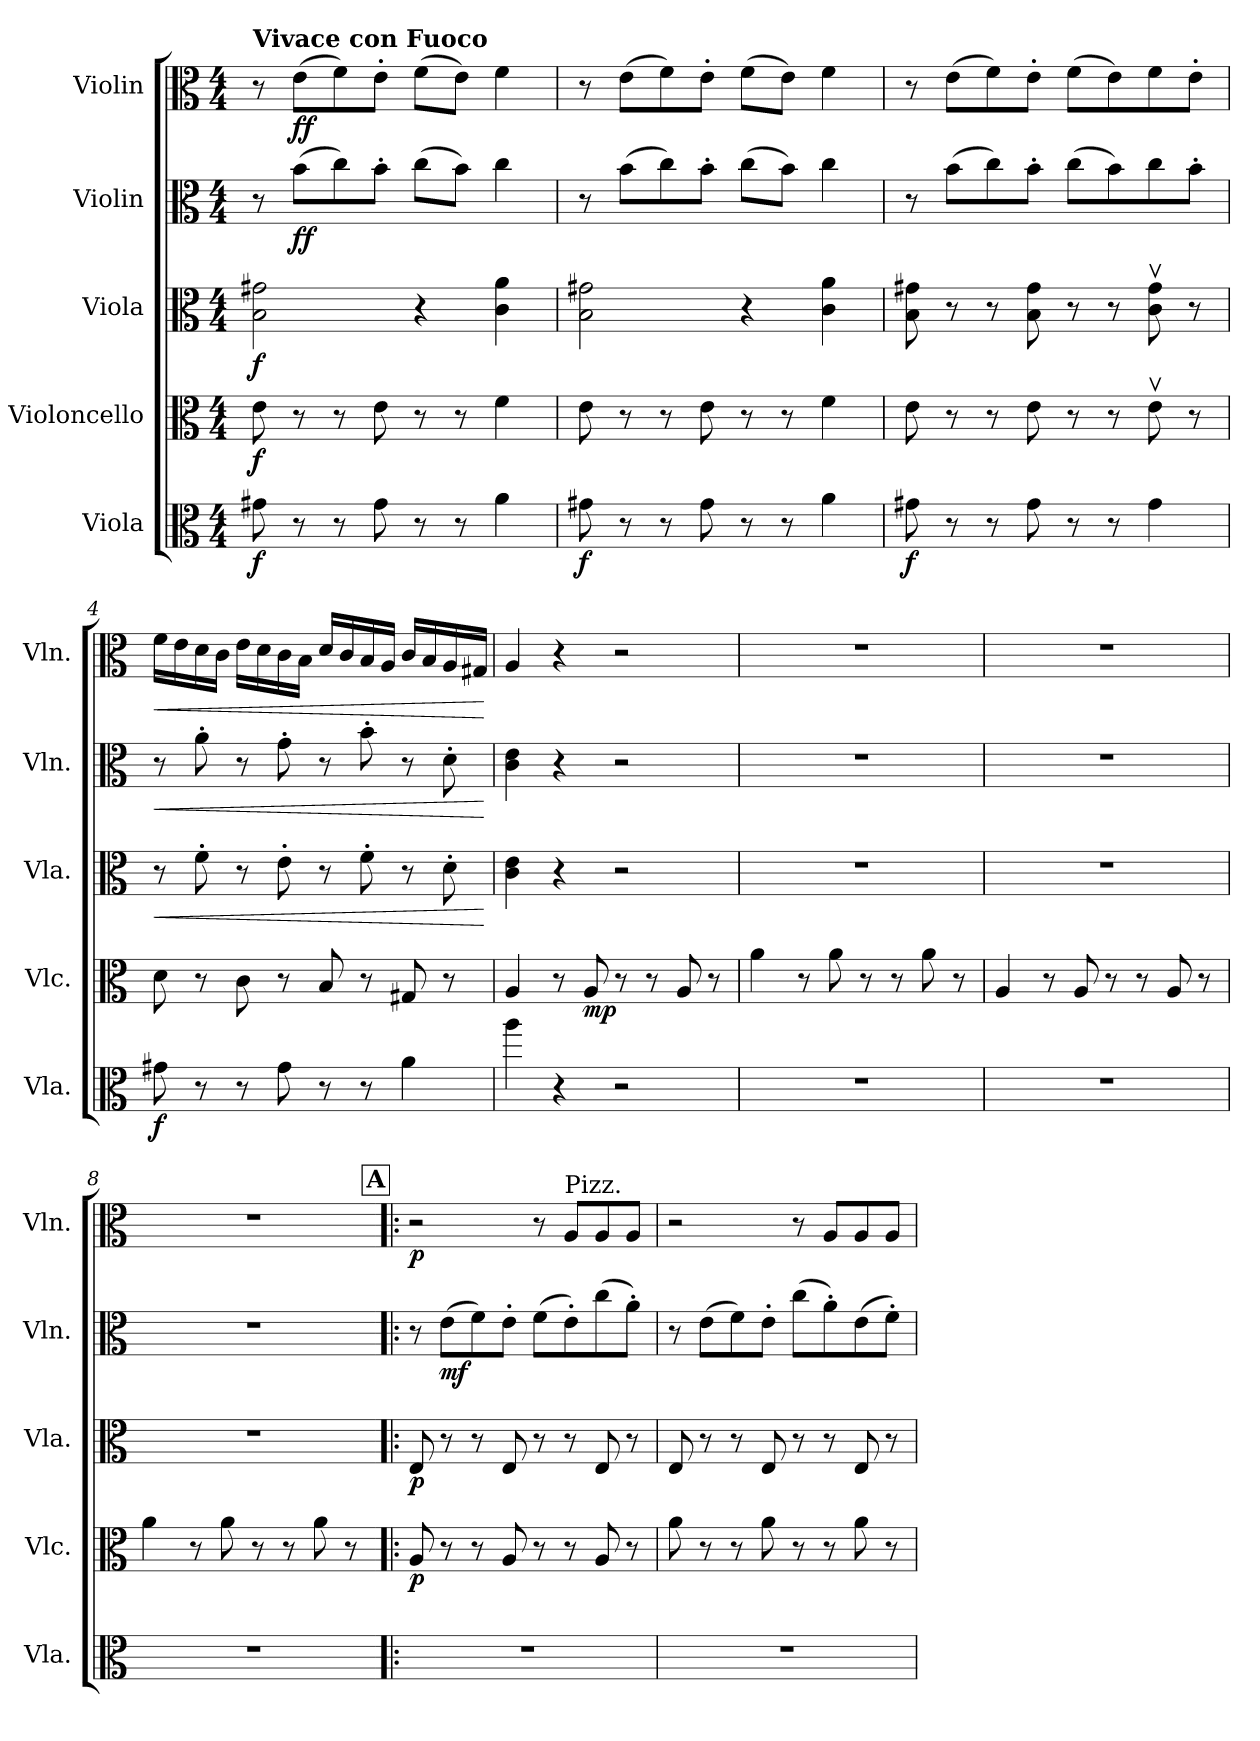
**kern	**dynam	**kern	**dynam	**kern	**dynam	**kern	**dynam	**kern	**dynam
*part5	*part5	*part4	*part4	*part3	*part3	*part2	*part2	*part1	*part1
*staff5	*staff5	*staff4	*staff4	*staff3	*staff3	*staff2	*staff2	*staff1	*staff1
*I"Viola	*	*I"Violoncello	*	*I"Viola	*	*I"Violin	*	*I"Violin	*
*I'Vla.	*	*I'Vlc.	*	*I'Vla.	*	*I'Vln.	*	*I'Vln.	*
*clefC3	*	*clefC3	*	*clefC3	*	*clefC3	*	*clefC3	*
*k[]	*	*k[]	*	*k[]	*	*k[]	*	*k[]	*
*M4/4	*	*M4/4	*	*M4/4	*	*M4/4	*	*M4/4	*
=1	=1	=1	=1	=1	=1	=1	=1	=1	=1
!	!	!	!	!	!	!	!	!LO:TX:a:B:t=Vivace con Fuoco	!
!	!LO:DY:b	!	!LO:DY:b	!	!LO:DY:b	!	!	!	!
8g#X\	f	8e\	f	2B\ 2g#X\	f	8r	.	8r	.
!	!	!	!	!	!	!	!LO:DY:b	!	!LO:DY:b
8r	.	8r	.	.	.	(8b\L	ff	(8e\L	ff
8r	.	8r	.	.	.	8cc\)	.	8f\)	.
8g#\	.	8e\	.	.	.	8b'\J	.	8e'\J	.
8r	.	8r	.	4r	.	(8cc\L	.	(8f\L	.
8r	.	8r	.	.	.	8b\J)	.	8e\J)	.
4a\	.	4f\	.	4c\ 4a\	.	4cc\	.	4f\	.
=2	=2	=2	=2	=2	=2	=2	=2	=2	=2
!	!LO:DY:b	!	!	!	!	!	!	!	!
8g#X\	f	8e\	.	2B\ 2g#X\	.	8r	.	8r	.
8r	.	8r	.	.	.	(8b\L	.	(8e\L	.
8r	.	8r	.	.	.	8cc\)	.	8f\)	.
8g#\	.	8e\	.	.	.	8b'\J	.	8e'\J	.
8r	.	8r	.	4r	.	(8cc\L	.	(8f\L	.
8r	.	8r	.	.	.	8b\J)	.	8e\J)	.
4a\	.	4f\	.	4c\ 4a\	.	4cc\	.	4f\	.
=3	=3	=3	=3	=3	=3	=3	=3	=3	=3
!	!LO:DY:b	!	!	!	!	!	!	!	!
8g#X\	f	8e\	.	8B\ 8g#X\	.	8r	.	8r	.
8r	.	8r	.	8r	.	(8b\L	.	(8e\L	.
8r	.	8r	.	8r	.	8cc\)	.	8f\)	.
8g#\	.	8e\	.	8B\ 8g#\	.	8b'\J	.	8e'\J	.
8r	.	8r	.	8r	.	(8cc\L	.	(8f\L	.
8r	.	8r	.	8r	.	8b\)	.	8e\)	.
4g#\	.	8ev\	.	8c\v 8g#\v	.	8cc\	.	8f\	.
.	.	8r	.	8r	.	8b'\J	.	8e'\J	.
!!LO:LB:g=z
=4	=4	=4	=4	=4	=4	=4	=4	=4	=4
!	!LO:DY:b	!	!	!	!LO:HP:b	!	!LO:HP:b	!	!LO:HP:b
8g#X\	f	8d\	.	8r	<	8r	<	16f\LL	<
.	.	.	.	.	.	.	.	16e\	.
8r	.	8r	.	8f'\	.	8a'\	.	16d\	.
.	.	.	.	.	.	.	.	16c\JJ	.
8r	.	8c\	.	8r	.	8r	.	16e\LL	.
.	.	.	.	.	.	.	.	16d\	.
8g#\	.	8r	.	8e'\	.	8g'\	.	16c\	.
.	.	.	.	.	.	.	.	16B\JJ	.
8r	.	8B/	.	8r	.	8r	.	16d/LL	.
.	.	.	.	.	.	.	.	16c/	.
8r	.	8r	.	8f'\	.	8b'\	.	16B/	.
.	.	.	.	.	.	.	.	16A/JJ	.
4a\	.	8G#X/	.	8r	.	8r	.	16c/LL	.
.	.	.	.	.	.	.	.	16B/	.
.	.	8r	.	8d'\	.	8d'\	.	16A/	.
.	.	.	.	.	.	.	.	16G#X/JJ	.
.	.	.	.	.	[	.	[	.	[
=5	=5	=5	=5	=5	=5	=5	=5	=5	=5
4aa\	.	4A/	.	4c\ 4e\	.	4c\ 4e\	.	4A/	.
4r	.	8r	.	4r	.	4r	.	4r	.
!	!	!	!LO:DY:b	!	!	!	!	!	!
.	.	8A/	mp	.	.	.	.	.	.
2r	.	8r	.	2r	.	2r	.	2r	.
.	.	8r	.	.	.	.	.	.	.
.	.	8A/	.	.	.	.	.	.	.
.	.	8r	.	.	.	.	.	.	.
=6	=6	=6	=6	=6	=6	=6	=6	=6	=6
1r	.	4a\	.	1r	.	1r	.	1r	.
.	.	8r	.	.	.	.	.	.	.
.	.	8a\	.	.	.	.	.	.	.
.	.	8r	.	.	.	.	.	.	.
.	.	8r	.	.	.	.	.	.	.
.	.	8a\	.	.	.	.	.	.	.
.	.	8r	.	.	.	.	.	.	.
=7	=7	=7	=7	=7	=7	=7	=7	=7	=7
1r	.	4A/	.	1r	.	1r	.	1r	.
.	.	8r	.	.	.	.	.	.	.
.	.	8A/	.	.	.	.	.	.	.
.	.	8r	.	.	.	.	.	.	.
.	.	8r	.	.	.	.	.	.	.
.	.	8A/	.	.	.	.	.	.	.
.	.	8r	.	.	.	.	.	.	.
!!LO:PB:g=z
=8	=8	=8	=8	=8	=8	=8	=8	=8	=8
1r	.	4a\	.	1r	.	1r	.	1r	.
.	.	8r	.	.	.	.	.	.	.
.	.	8a\	.	.	.	.	.	.	.
.	.	8r	.	.	.	.	.	.	.
.	.	8r	.	.	.	.	.	.	.
.	.	8a\	.	.	.	.	.	.	.
.	.	8r	.	.	.	.	.	.	.
!!LO:REH:place=s1:a:B:fs=14:t=A
=9!|:	=9!|:	=9!|:	=9!|:	=9!|:	=9!|:	=9!|:	=9!|:	=9!|:	=9!|:
!	!	!	!LO:DY:b	!	!LO:DY:b	!	!	!	!LO:DY:b
1r	.	8A/	p	8E/	p	8r	.	2r	p
!	!	!	!	!	!	!	!LO:DY:b	!	!
.	.	8r	.	8r	.	(8e\L	mf	.	.
.	.	8r	.	8r	.	8f\)	.	.	.
.	.	8A/	.	8E/	.	8e'\J	.	.	.
.	.	8r	.	8r	.	(8f\L	.	8r	.
!	!	!	!	!	!	!	!	!LO:TX:a:t=Pizz.	!
.	.	8r	.	8r	.	8e'\)	.	8A/L	.
.	.	8A/	.	8E/	.	(8cc\	.	8A/	.
.	.	8r	.	8r	.	8a'\J)	.	8A/J	.
=10	=10	=10	=10	=10	=10	=10	=10	=10	=10
1r	.	8a\	.	8E/	.	8r	.	2r	.
.	.	8r	.	8r	.	(8e\L	.	.	.
.	.	8r	.	8r	.	8f\)	.	.	.
.	.	8a\	.	8E/	.	8e'\J	.	.	.
.	.	8r	.	8r	.	(8cc\L	.	8r	.
.	.	8r	.	8r	.	8a'\)	.	8A/L	.
.	.	8a\	.	8E/	.	(8e\	.	8A/	.
.	.	8r	.	8r	.	8f'\J)	.	8A/J	.
=	=	=	=	=	=	=	=	=	=
*-	*-	*-	*-	*-	*-	*-	*-	*-	*-
